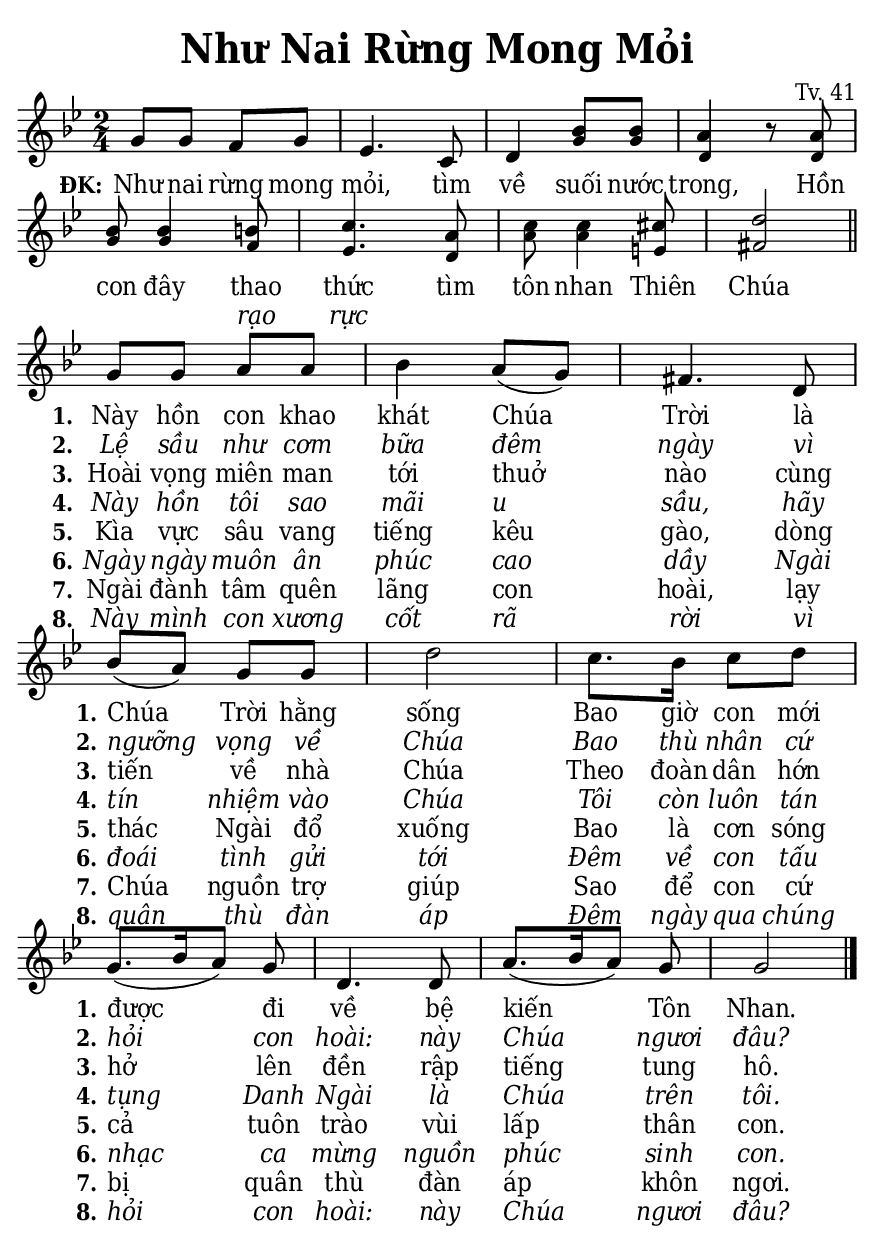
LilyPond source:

% Cài đặt chung\
\version "2.22.1"
\include "english.ly"

\header {
  title = \markup { \fontsize #1 "Như Nai Rừng Mong Mỏi" }
  composer = "Tv. 41"
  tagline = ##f
}

% mã nguồn cho những chức năng chưa hỗ trợ trong phiên bản lilypond hiện tại
% cung cấp bởi cộng đồng lilypond khi gửi email đến lilypond-user@gnu.org
% Đổi kích thước nốt cho bè phụ
notBePhu =
#(define-music-function (font-size music) (number? ly:music?)
   (for-some-music
     (lambda (m)
       (if (music-is-of-type? m 'rhythmic-event)
           (begin
             (set! (ly:music-property m 'tweaks)
                   (cons `(font-size . ,font-size)
                         (ly:music-property m 'tweaks)))
             #t)
           #f))
     music)
   music)

% in số phiên khúc trên mỗi dòng
#(define (add-grob-definition grob-name grob-entry)
     (set! all-grob-descriptions
           (cons ((@@ (lily) completize-grob-entry)
                  (cons grob-name grob-entry))
                 all-grob-descriptions)))

#(add-grob-definition
    'StanzaNumberSpanner
    `((direction . ,LEFT)
      (font-series . bold)
      (padding . 1.0)
      (side-axis . ,X)
      (stencil . ,ly:text-interface::print)
      (X-offset . ,ly:side-position-interface::x-aligned-side)
      (Y-extent . ,grob::always-Y-extent-from-stencil)
      (meta . ((class . Spanner)
               (interfaces . (font-interface
                              side-position-interface
                              stanza-number-interface
                              text-interface))))))

\layout {
    \context {
      \Global
      \grobdescriptions #all-grob-descriptions
    }
    \context {
      \Score
      \remove Stanza_number_align_engraver
      \consists
        #(lambda (context)
           (let ((texts '())
                 (syllables '()))
             (make-engraver
              (acknowledgers
               ((stanza-number-interface engraver grob source-engraver)
                  (set! texts (cons grob texts)))
               ((lyric-syllable-interface engraver grob source-engraver)
                  (set! syllables (cons grob syllables))))
              ((stop-translation-timestep engraver)
                 (for-each
                  (lambda (text)
                    (for-each
                     (lambda (syllable)
                       (ly:pointer-group-interface::add-grob
                        text
                        'side-support-elements
                        syllable))
                     syllables))
                  texts)
                 (set! syllables '())))))
    }
    \context {
      \Lyrics
      \remove Stanza_number_engraver
      \consists
        #(lambda (context)
           (let ((text #f)
                 (last-stanza #f))
             (make-engraver
              ((process-music engraver)
                 (let ((stanza (ly:context-property context 'stanza #f)))
                   (if (and stanza (not (equal? stanza last-stanza)))
                       (let ((column (ly:context-property context
'currentCommandColumn)))
                         (set! last-stanza stanza)
                         (if text
                             (ly:spanner-set-bound! text RIGHT column))
                         (set! text (ly:engraver-make-grob engraver
'StanzaNumberSpanner '()))
                         (ly:grob-set-property! text 'text stanza)
                         (ly:spanner-set-bound! text LEFT column)))))
              ((finalize engraver)
                 (if text
                     (let ((column (ly:context-property context
'currentCommandColumn)))
                       (ly:spanner-set-bound! text RIGHT column)))))))
      \override StanzaNumberSpanner.horizon-padding = 10000
    }
}

stanzaReminderOff =
  \temporary \override StanzaNumberSpanner.after-line-breaking =
     #(lambda (grob)
        ;; Can be replaced with (not (first-broken-spanner? grob)) in 2.23.
        (if (let ((siblings (ly:spanner-broken-into (ly:grob-original grob))))
              (and (pair? siblings)
                   (not (eq? grob (car siblings)))))
            (ly:grob-suicide! grob)))

stanzaReminderOn = \undo \stanzaReminderOff
% kết thúc mã nguồn

% Nhạc phiên khúc
nhacPhienKhucSop = \relative c'' {
  g8 g f g |
  ef4. c8 |
  d4 bf'8 bf |
  a4 r8 a |
  bf bf4 b!8 |
  c4. a8 |
  c c4 cs8 |
  d2 \bar "||" \break
  
  g,8 g a a |
  bf4 a8 (g) |
  fs4. d8 |
  bf' (a) g g |
  d'2 |
  c8. bf16 c8 d |
  g,8. ([bf16 a8]) g |
  d4. d8 |
  a'8. ([bf16 a8]) g |
  g2 \bar "|."
}

nhacPhienKhucAlto = \relative c'' {
  g8 g f g |
  ef4. c8 |
  d4 g8 g |
  d4 r8 d |
  g g4 f8 |
  ef4. d8 |
  a' a4 e!8 |
  fs2
}

% Lời phiên khúc
loiPhienKhucSop = \lyrics {
  \stanzaReminderOff
  \set stanza = "ĐK:"
  Như nai rừng mong mỏi,
  tìm về suối nước trong,
  Hồn con đây
  <<
    { thao thức }
    \new Lyrics {
	    \set associatedVoice = "beSop"
	    \override Lyrics.LyricText.font-shape = #'italic
	    rạo rực
	}
  >>
  tìm tôn nhan Thiên Chúa
  \stanzaReminderOn
  <<
    {
      \set stanza = "1."
      Này hồn con khao khát Chúa Trời
      là Chúa Trời hằng sống
      Bao giờ con mới được đi về bệ kiến Tôn Nhan.
    }
    \new Lyrics {
	    \set associatedVoice = "beSop"
	    \set stanza = "2."
      \override Lyrics.LyricText.font-shape = #'italic
	    Lệ sầu như cơm bữa đêm ngày
	    vì ngưỡng vọng về Chúa
	    Bao thù nhân cứ hỏi con hoài: này Chúa ngươi đâu?
    }
    \new Lyrics {
	    \set associatedVoice = "beSop"
	    \set stanza = "3."
	    Hoài vọng miên man tới thuở nào
	    cùng tiến về nhà Chúa
	    Theo đoàn dân hớn hở lên đền rập tiếng tung hô.
    }
    \new Lyrics {
	    \set associatedVoice = "beSop"
	    \set stanza = "4."
      \override Lyrics.LyricText.font-shape = #'italic
	    Này hồn tôi sao mãi u sầu,
	    hãy tín nhiệm vào Chúa
	    Tôi còn luôn tán tụng Danh Ngài là Chúa trên tôi.
    }
    \new Lyrics {
	    \set associatedVoice = "beSop"
	    \set stanza = "5."
	    Kìa vực sâu vang tiếng kêu gào,
	    dòng thác Ngài đổ xuống
	    Bao là cơn sóng cả tuôn trào vùi lấp thân con.
    }
    \new Lyrics {
	    \set associatedVoice = "beSop"
	    \set stanza = "6."
      \override Lyrics.LyricText.font-shape = #'italic
	    Ngày ngày muôn ân phúc cao dầy
	    Ngài đoái tình gửi tới
	    Đêm về con tấu nhạc ca mừng nguồn phúc sinh con.
    }
    \new Lyrics {
	    \set associatedVoice = "beSop"
	    \set stanza = "7."
	    Ngài đành tâm quên lãng con hoài,
	    lạy Chúa nguồn trợ giúp
	    Sao để con cứ bị quân thù đàn áp khôn ngơi.
    }
    \new Lyrics {
	    \set associatedVoice = "beSop"
	    \set stanza = "8."
      \override Lyrics.LyricText.font-shape = #'italic
	    Này mình con xương cốt rã rời
	    vì quân thù đàn áp
	    Đêm ngày qua chúng hỏi con hoài:
	    này Chúa ngươi đâu?
    }
  >>
}

% Dàn trang
\paper {
  #(set-paper-size "a5")
  top-margin = 3\mm
  bottom-margin = 3\mm
  left-margin = 3\mm
  right-margin = 3\mm
  indent = #0
  #(define fonts
	 (make-pango-font-tree "Deja Vu Serif Condensed"
	 		       "Deja Vu Serif Condensed"
			       "Deja Vu Serif Condensed"
			       (/ 20 20)))
  print-page-number = ##f
  page-count = #1
}

TongNhip = {
  \key bf \major \time 2/4
  \set Timing.beamExceptions = #'()
  \set Timing.baseMoment = #(ly:make-moment 1/4)
}

\score {
  \new ChoirStaff <<
    \new Staff \with {
        \consists "Merge_rests_engraver"
        printPartCombineTexts = ##f
      }
      <<
      \new Voice \TongNhip \partCombine 
        \nhacPhienKhucSop
        \notBePhu -1 { \nhacPhienKhucAlto }
      \new NullVoice = beSop \nhacPhienKhucSop
      \new Lyrics \lyricsto beSop \loiPhienKhucSop
      >>
  >>
  \layout {
    \override Lyrics.LyricSpace.minimum-distance = #0.45
    \override Score.BarNumber.break-visibility = ##(#f #f #f)
    \override Score.SpacingSpanner.uniform-stretching = ##t
  } 
}
